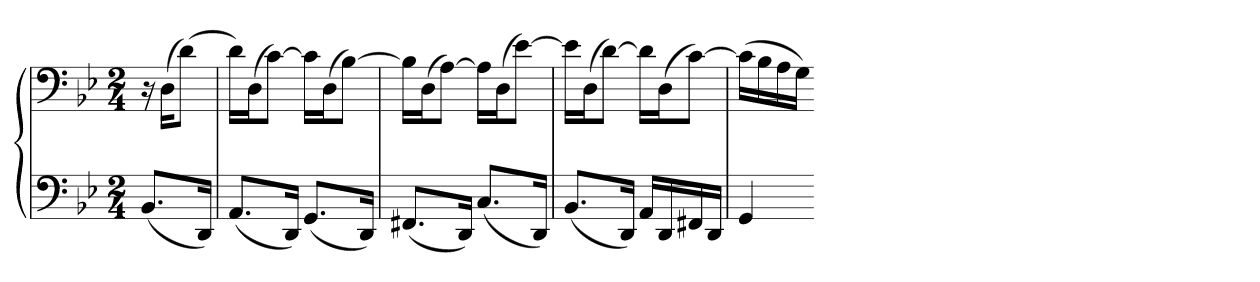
**kern	**kern
*part1	*part1
*staff2	*staff1
*clefF4	*clefF4
*k[b-e-]	*k[b-e-]
*g:	*g:
*M2/4	*M2/4
=	=
(8.BB-L	16r
.	(16DKL
.	(8dJ)
16DDJk)	.
=81	=81
(8.AAL	16dLL)
.	(16DJ
.	[8cJ)
16DDJk)	.
(8.GGL	16cLL]
.	(16DJ
.	[8B-J)
16DDJk)	.
=82	=82
(8.FF#XL	16B-LL]
.	(16DJ
.	[8AJ)
16DDJk)	.
(8.CL	16ALL]
.	(16DJ
.	[8e-J)
16DDJk)	.
=83	=83
(8.BB-L	16e-LL]
.	(16DJ
.	[8dJ)
16DDJk)	.
16AALL	16dLL]
16DD	(16DJ
16FF#X	[8cJ)
16DDJJ	.
=84	=84
4GG	(16cLL]
.	16B-
.	16A
.	16GJJ)
=-	=-
*-	*-
